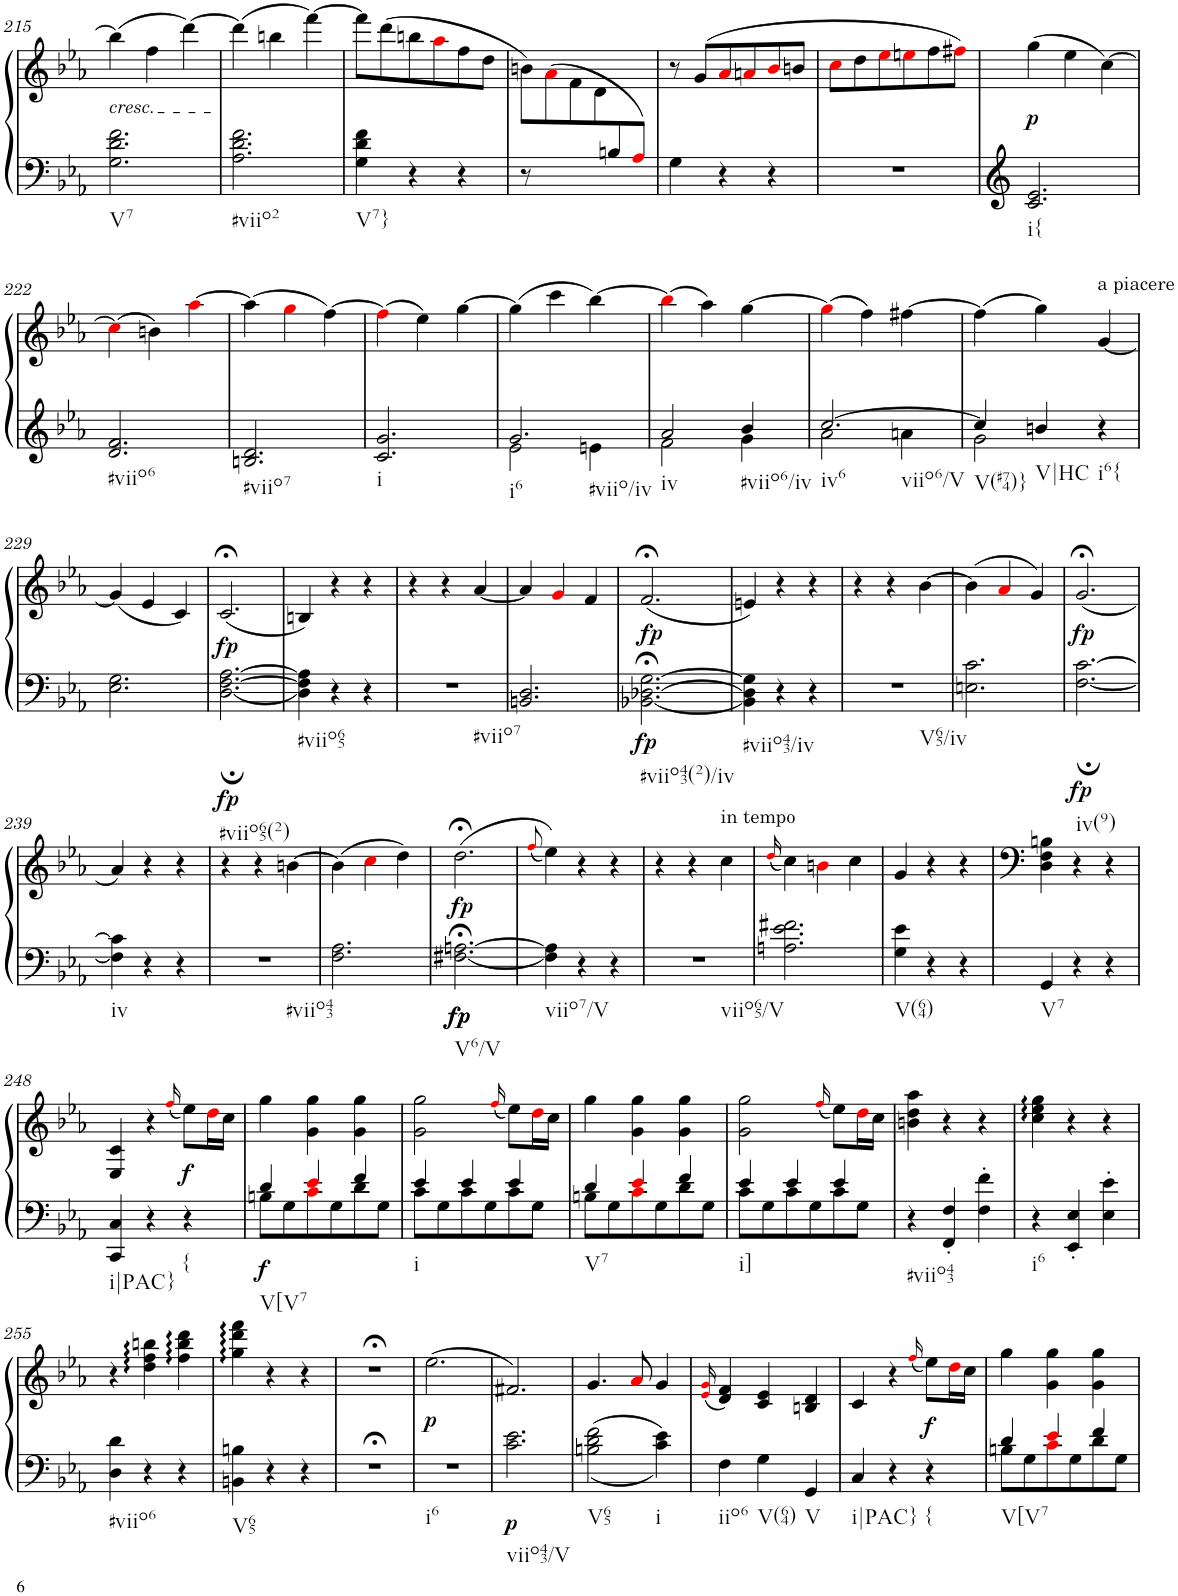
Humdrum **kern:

**kern	**kern	**dynam
*part1	*part1	*part1
*staff2	*staff1	*staff1/2
*I"Piano	*	*
*I'Pno.	*	*
!!LO:PB:g=z
*clefF4	*clefG2	*
*k[b-e-a-]	*k[b-e-a-]	*
*M3/4	*M3/4	*
=215	=215	=215
!	!LO:TX:b:i:t=cresc.	!
!LO:TX:b:t=V7	!	!
2.G\ 2.d\ 2.f\	(4bb\]	.
.	4ff\	.
.	[4ddd\)	.
=216	=216	=216
!LO:TX:b:t=#viio2	!	!
2.A-\ 2.d\ 2.f\	(4ddd\]	.
.	4bbn\	.
.	[4fff\)	.
=217	=217	=217
!LO:TX:b:t=V7}	!	!
4G\ 4d\ 4f\	8fff\L]	.
.	(8ddd\	.
4r	8bbn\	.
.	8aa-i\	.
4r	8ff\	.
.	8dd\J	.
=218	=218	=218
*^	*	*
2ryy	8r	8bn\L)	.
.	8ryy	(8a-i\	.
.	2ryy	8f\	.
.	.	8d\	.
8Bn/	.	4ryy	.
8A-i/J)	.	.	.
*v	*v	*	*
=219	=219	=219
4G\	8r	.
.	(8g/L	.
4r	8a-i/	.
.	8ani/	.
4r	8b-i/	.
.	8bn/J	.
=220	=220	=220
2.r	8cci\L	.
.	8dd\	.
.	8ee-i\	.
.	8eeni\	.
.	8ff\	.
.	8ff#Xi\J)	.
=221	=221	=221
!LO:TX:b:t=i{	!	!
!	!	!LO:DY:b
2.c/ 2.e-/	(4gg\	p
.	4ee-\	.
.	[4cc\)	.
!!LO:LB:g=z
=222	=222	=222
!LO:TX:b:t=#viio6	!	!
2.d/ 2.f/	(4cci\]	.
.	4bn\)	.
.	[4aa-i\	.
=223	=223	=223
!LO:TX:b:t=#viio7	!	!
2.Bn/ 2.d/	(4aa-\]	.
.	4ggi\	.
.	[4ff\)	.
=224	=224	=224
!LO:TX:b:t=i	!	!
2.c/ 2.g/	(4ffi\]	.
.	4ee-\)	.
.	[4gg\	.
=225	=225	=225
*^	*	*
!LO:TX:b:t=i6	!	!	!
!LO:TX:b:t=#viio/iv	!	!	!
2.g/	2e-\	(4gg\]	.
.	.	4ccc\	.
.	4en\	[4bb-\)	.
=226	=226	=226	=226
!LO:TX:b:t=iv	!	!	!
2a-/	2f\	(4bb-i\]	.
.	.	4aa-\)	.
!LO:TX:b:t=#viio6/iv	!	!	!
4b-/	4g\	[4gg\	.
=227	=227	=227	=227
!LO:TX:b:t=iv6	!	!	!
!LO:TX:b:t=viio6/V	!	!	!
[2.cc/	2a-\	(4ggi\]	.
.	.	4ff\)	.
.	4an\	[4ff#X\	.
=228	=228	=228	=228
!LO:TX:b:t=V(#74)}	!	!	!
4cc/]	2g\	(4ff#\]	.
!LO:TX:b:t=V|HC	!	!	!
4bn/	.	4gg\)	.
!	!	!LO:TX:a:t=a piacere	!
!LO:TX:b:t=i6{	!	!	!
4r	4ryy	[4g/	.
*v	*v	*	*
!!LO:LB:g=z
=229	=229	=229
2.E-\ 2.G\	(4g/]	.
.	4e-/	.
.	4c/)	.
=230	=230	=230
!LO:TX:b:t=#viio65(2)	!	!
!	!	!LO:DY:b=2
!	!	!LO:DY:n=1:b
[2.D\; [2.F\; [2.A-\;	(2.c;</	fp fp
=231	=231	=231
!LO:TX:b:t=#viio65	!	!
4D\] 4F\] 4A-\]	4Bn/)	.
4r	4r	.
4r	4r	.
=232	=232	=232
!LO:TX:b:t=#viio7	!	!
2.r	4r	.
.	4r	.
.	[4a-/	.
=233	=233	=233
2.BBn/ 2.D/	4a-/]	.
.	4gi/	.
.	4f/	.
=234	=234	=234
!LO:TX:b:t=#viio43(2)/iv	!	!
!	!	!LO:DY:b=2
!	!	!LO:DY:n=1:b
[2.BB-X\;< [2.D-X\;< [2.G\;<	(2.f;</	fp fp
=235	=235	=235
!LO:TX:b:t=#viio43/iv	!	!
4BB-\] 4D-\] 4G\]	4en/)	.
4r	4r	.
4r	4r	.
=236	=236	=236
!LO:TX:b:t=V65/iv	!	!
2.r	4r	.
.	4r	.
.	[4b-\	.
=237	=237	=237
2.En\ 2.c\	(4b-\]	.
.	4a-i/	.
.	4g/)	.
=238	=238	=238
!LO:TX:b:t=iv(9)	!	!
!	!	!LO:DY:b=2
!	!	!LO:DY:n=1:b
[2.F\; [2.c\;	(2.g;</	fp fp
!!LO:LB:g=z
=239	=239	=239
!LO:TX:b:t=iv	!	!
4F\] 4c\]	4a-/)	.
4r	4r	.
4r	4r	.
=240	=240	=240
!LO:TX:b:t=#viio43	!	!
2.r	4r	.
.	4r	.
.	[4bn\	.
=241	=241	=241
2.F\ 2.A-\	(4b\]	.
.	4cci\	.
.	4dd\)	.
=242	=242	=242
!LO:TX:b:t=V6/V	!	!
!	!	!LO:DY:b=2
!	!	!LO:DY:n=1:b=2
!	!	!LO:DY:n=2:b
[2.F#X\;< [2.An\;<	(2.dd;<\	fp fp fp
=243	=243	=243
.	(8qffi/	.
!LO:TX:b:t=viio7/V	!	!
4F#\] 4A\]	4ee-\))	.
4r	4r	.
4r	4r	.
=244	=244	=244
!LO:TX:b:t=viio65/V	!	!
2.r	4r	.
.	4r	.
!	!LO:TX:a:t=in tempo	!
.	4cc\	.
=245	=245	=245
.	(16qddi/	.
2.An\ 2.e-\ 2.f#X\	4cc\)	.
.	4bni\	.
.	4cc\	.
=246	=246	=246
!LO:TX:b:t=V(64)	!	!
4G\ 4e-\	4g/	.
4r	4r	.
4r	4r	.
=247	=247	=247
!LO:TX:b:t=V7	!	!
4GG/	4D\ 4F\ 4Bn\	.
4r	4r	.
4r	4r	.
!!LO:LB:g=z
=248	=248	=248
!LO:TX:b:t=i|PAC}	!	!
4CC/ 4C/	4E-/ 4c/	.
4r	4r	.
.	(16qffi/	.
!LO:TX:b:t={	!	!
!	!	!LO:DY:b
4r	8ee-\L)	f
.	16ddi\L	.
.	16cc\JJ	.
=249	=249	=249
*^	*	*
!LO:TX:b:t=V[V7	!	!	!
!	!	!	!LO:DY:b=2
4d/	8Bn\L	4gg\	f
.	8G\	.	.
4e-i/	8ci\	4g\ 4gg\	.
.	8G\	.	.
4f/	8d\	4g\ 4gg\	.
.	8G\J	.	.
=250	=250	=250	=250
!LO:TX:b:t=i	!	!	!
4e-/	8c\L	2g\ 2gg\	.
.	8G\	.	.
4e-/	8c\	.	.
.	8G\	.	.
.	.	(16qffi/	.
4e-/	8c\	8ee-\L)	.
.	8G\J	16ddi\L	.
.	.	16cc\JJ	.
=251	=251	=251	=251
!LO:TX:b:t=V7	!	!	!
4d/	8Bn\L	4gg\	.
.	8G\	.	.
4e-i/	8ci\	4g\ 4gg\	.
.	8G\	.	.
4f/	8d\	4g\ 4gg\	.
.	8G\J	.	.
=252	=252	=252	=252
!LO:TX:b:t=i]	!	!	!
4e-/	8c\L	2g\ 2gg\	.
.	8G\	.	.
4e-/	8c\	.	.
.	8G\	.	.
.	.	(16qffi/	.
4e-/	8c\	8ee-\L)	.
.	8G\J	16ddi\L	.
.	.	16cc\JJ	.
*v	*v	*	*
=253	=253	=253
!LO:TX:b:t=#viio43	!	!
4r	4bn\ 4dd\ 4aa-\	.
4FF/' 4F/'	4r	.
4F\' 4f\'	4r	.
=254	=254	=254
!LO:TX:b:t=i6	!	!
4r	4cc\ 4ee-\ 4gg\	.
4EE-/' 4E-/'	4r	.
4E-\' 4e-\'	4r	.
!!LO:LB:g=z
=255	=255	=255
!LO:TX:b:t=#viio6	!	!
4D\ 4d\	4r	.
4r	4dd\ 4ff\ 4bbn\	.
4r	4ff\ 4bb\ 4ddd\	.
=256	=256	=256
!LO:TX:b:t=V65	!	!
4BBn\ 4Bn\	4gg\ 4ddd\ 4fff\	.
4r	4r	.
4r	4r	.
=257	=257	=257
2.r;<	2.r;<	.
=258	=258	=258
!LO:TX:b:t=i6	!	!
!	!	!LO:DY:b
2.r	(2.ee-\	p
=259	=259	=259
!LO:TX:b:t=viio43/V	!	!
!	!	!LO:DY:b=2
2.c\ 2.e-\	2.f#X/)	p
=260	=260	=260
!LO:TX:b:t=V65	!	!
2Bn\ 2d\ 2f\	4.g/	.
.	8a-i/	.
!LO:TX:b:t=i	!	!
4c\ 4e-\	4g/	.
=261	=261	=261
.	(16qe-i/ 16qgi/	.
!LO:TX:b:t=iio6	!	!
4F\	4d/ 4f/)	.
!LO:TX:b:t=V(64)	!	!
4G\	4c/ 4e-/	.
!LO:TX:b:t=V	!	!
4GG/	4Bn/ 4d/	.
=262	=262	=262
!LO:TX:b:t=i|PAC}	!	!
4C/	4c/	.
4r	4r	.
.	(16qffi/	.
!LO:TX:b:t={	!	!
!	!	!LO:DY:b
4r	8ee-\L)	f
.	16ddi\L	.
.	16cc\JJ	.
=263	=263	=263
*^	*	*
!LO:TX:b:t=V[V7	!	!	!
4d/	8Bn\L	4gg\	.
.	8G\	.	.
4e-i/	8ci\	4g\ 4gg\	.
.	8G\	.	.
4f/	8d\	4g\ 4gg\	.
.	8G\J	.	.
*v	*v	*	*
=	=	=
*-	*-	*-
